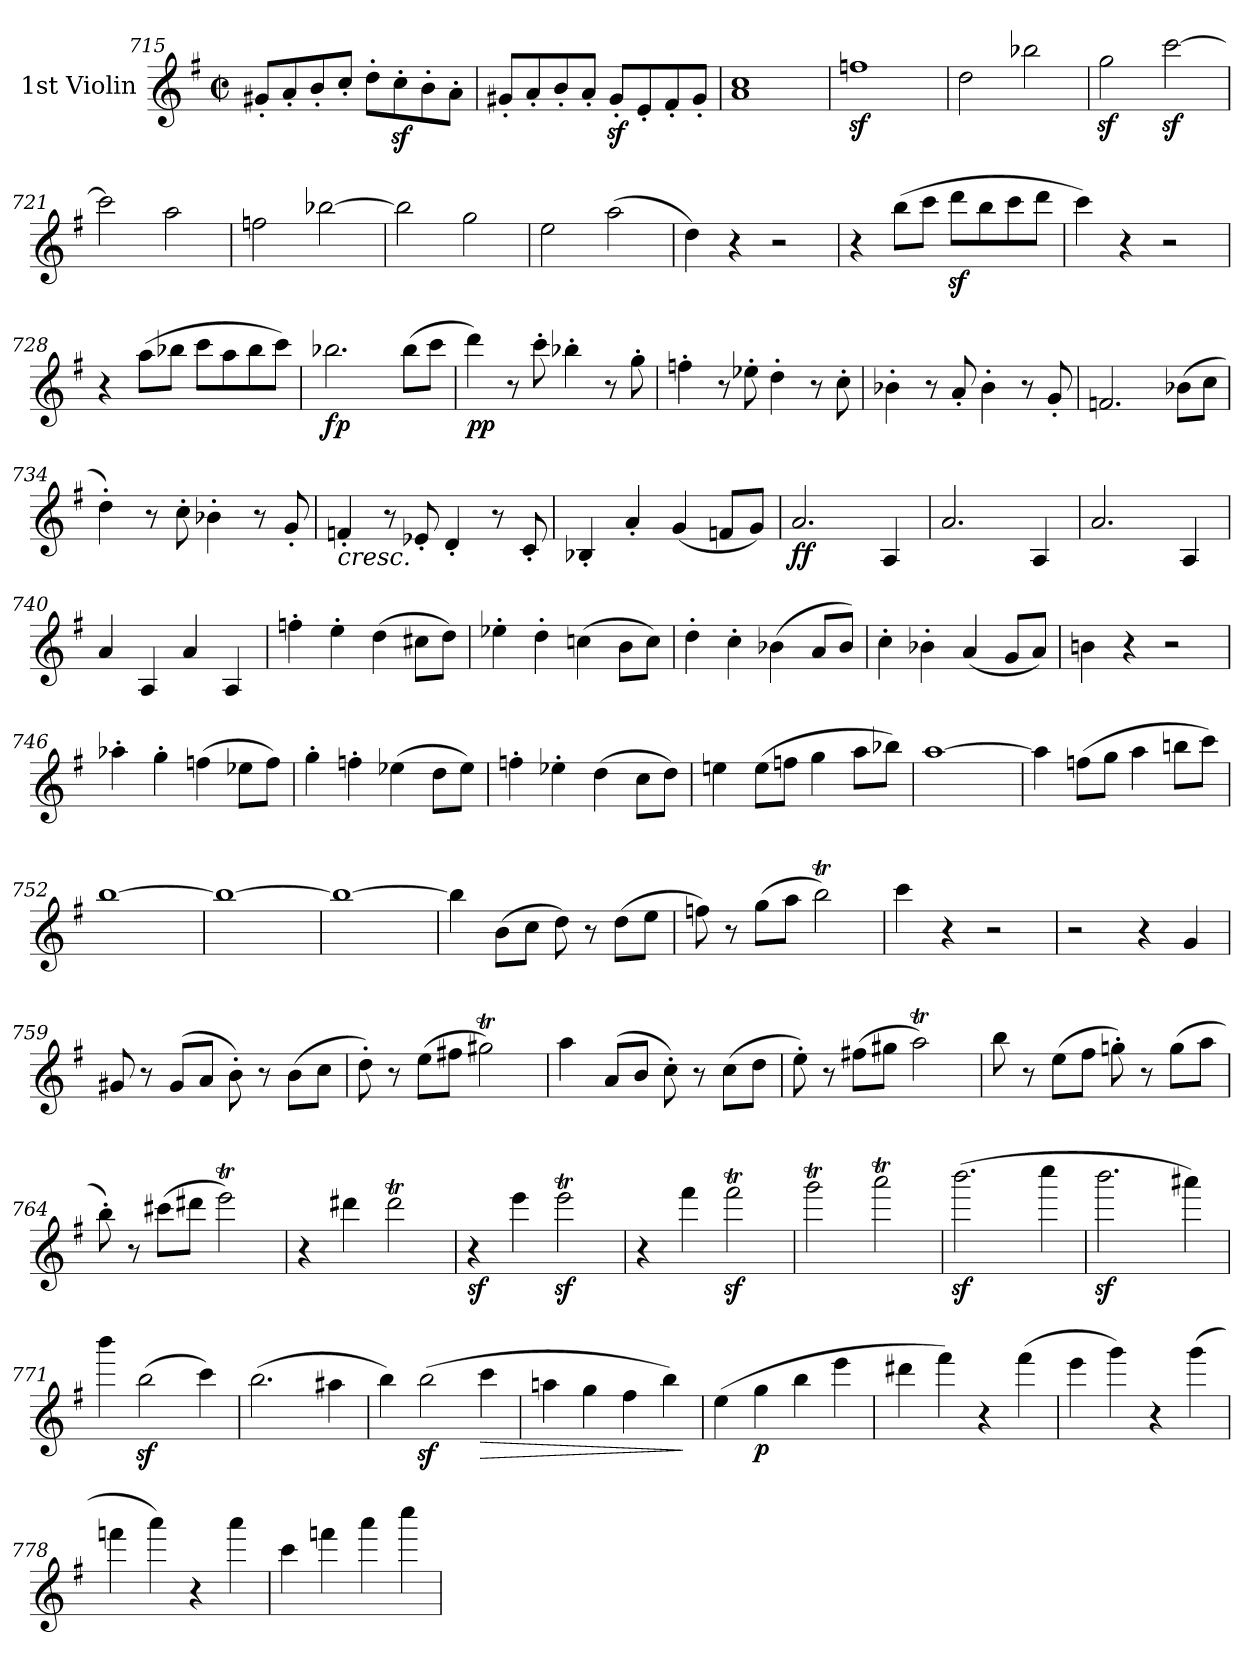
**kern	**dynam
*part1	*part1
*staff1	*staff1
*I"1st Violin	*
*I'Vln	*
*clefG2	*
*k[f#]	*
*e:	*
*M2/2	*
*met(c|)	*
=715	=715
8g#X'L	.
8a'	.
8b'	.
8cc'J	.
8dd'L	.
8ccz'	.
8b'	.
8a'J	.
=716	=716
8g#X'L	.
8a'	.
8b'	.
8a'J	.
8g#z'L	.
8e'	.
8f#'	.
8g#'J	.
=717	=717
1a 1cc	.
=718	=718
1ffnz	.
=719	=719
2dd	.
2bb-X	.
=720	=720
2ggz	.
[2cccz	.
=721	=721
2ccc]	.
2aa	.
=722	=722
2ffn	.
[2bb-X	.
=723	=723
2bb-]	.
2gg	.
=724	=724
2ee	.
(2aa	.
=725	=725
4dd)	.
4r	.
2r	.
=726	=726
4r	.
(8bbL	.
8cccJ	.
8dddzL	.
8bb	.
8ccc	.
8dddJ	.
=727	=727
4ccc)	.
4r	.
2r	.
=728	=728
4r	.
(8aaL	.
8bb-XJ	.
8cccL	.
8aa	.
8bb-	.
8cccJ)	.
=729	=729
2.bb-X	fp
(8bb-L	.
8cccJ	.
=730	=730
4ddd)	pp
8r	.
8ccc'	.
4bb-X'	.
8r	.
8gg'	.
=731	=731
4ffn'	.
8r	.
8ee-X'	.
4dd'	.
8r	.
8cc'	.
=732	=732
4b-X'	.
8r	.
8a'	.
4b-'	.
8r	.
8g'	.
=733	=733
2.fn	.
(8b-XL	.
8ccJ	.
=734	=734
4dd')	.
8r	.
8cc'	.
4b-X'	.
8r	.
8g'	.
=735	=735
!LO:TX:b:i:t=cresc.	!
4fn'	.
8r	.
8e-X'	.
4d'	.
8r	.
8c'	.
=736	=736
4B-X'	.
4a'	.
(4g	.
8fnL	.
8gJ)	.
=737	=737
2.a	ff
4A	.
=738	=738
2.a	.
4A	.
=739	=739
2.a	.
4A	.
=740	=740
4a	.
4A	.
4a	.
4A	.
=741	=741
4ffn'	.
4ee'	.
(4dd	.
8cc#XL	.
8ddJ)	.
=742	=742
4ee-X'	.
4dd'	.
(4ccn	.
8bL	.
8ccJ)	.
=743	=743
4dd'	.
4cc'	.
(<4b-X	.
8aL	.
8b-J)	.
=744	=744
4cc'	.
4b-X'	.
(4a	.
8gL	.
8aJ)	.
=745	=745
4bn	.
4r	.
2r	.
=746	=746
4aa-X'	.
4gg'	.
(4ffn	.
8ee-XL	.
8ffJ)	.
=747	=747
4gg'	.
4ffn'	.
(4ee-X	.
8ddL	.
8ee-J)	.
=748	=748
4ffn'	.
4ee-X'	.
(4dd	.
8ccL	.
8ddJ)	.
=749	=749
4een	.
(8eeL	.
8ffnJ	.
4gg	.
8aaL	.
8bb-XJ)	.
=750	=750
[1aa	.
=751	=751
4aa]	.
(8ffnL	.
8ggJ	.
4aa	.
8bbnL	.
8cccJ)	.
=752	=752
[1bb	.
=753	=753
1bb_	.
=754	=754
1bb_	.
=755	=755
4bb]	.
(8bL	.
8ccJ	.
8dd)	.
8r	.
(8ddL	.
8eeJ	.
=756	=756
8ffn)	.
8r	.
(8ggL	.
8aaJ	.
2bbt)	.
=757	=757
4ccc	.
4r	.
2r	.
=758	=758
2r	.
4r	.
4g	.
=759	=759
8g#X	.
8r	.
(<8g#L	.
8aJ	.
8b')	.
8r	.
(8bL	.
8ccJ	.
=760	=760
8dd')	.
8r	.
(8eeL	.
8ff#XJ	.
2gg#Xt)	.
=761	=761
4aa	.
(>8aL	.
8bJ	.
8cc')	.
8r	.
(8ccL	.
8ddJ	.
=762	=762
8ee')	.
8r	.
(8ff#XL	.
8gg#XJ	.
2aaT)	.
=763	=763
8bb	.
8r	.
(8eeL	.
8ff#J	.
8ggn')	.
8r	.
(8ggL	.
8aaJ	.
=764	=764
8bb')	.
8r	.
(8ccc#XL	.
8ddd#XJ	.
2eeeT)	.
=765	=765
4r	.
4ddd#X	.
2ddd#t	.
=766	=766
4r	sf
4eee	.
2eeezT	.
=767	=767
4r	.
4fff#	.
2fff#zt	.
=768	=768
2gggT	.
2aaaT	.
=769	=769
(2.bbbz	.
4cccc	.
=770	=770
2.bbbz	.
4aaa#X)	.
=771	=771
4bbb	.
(2bbz	.
4ccc)	.
=772	=772
(2.bb	.
4aa#X	.
=773	=773
4bb)	.
(2bbz	.
!	!LO:HP:b
4ccc	>
=774	=774
4aan	.
4gg	.
4ff#	.
4bb)	.
.	]
=775	=775
(4ee	.
4gg	p
4bb	.
4eee	.
=776	=776
4ddd#X	.
4fff#)	.
4r	.
(4fff#	.
=777	=777
4eee	.
4ggg)	.
4r	.
(4ggg	.
=778	=778
4fffn	.
4aaa)	.
4r	.
4aaa	.
=779	=779
4ccc	.
4fffn	.
4aaa	.
4cccc	.
=	=
*-	*-
